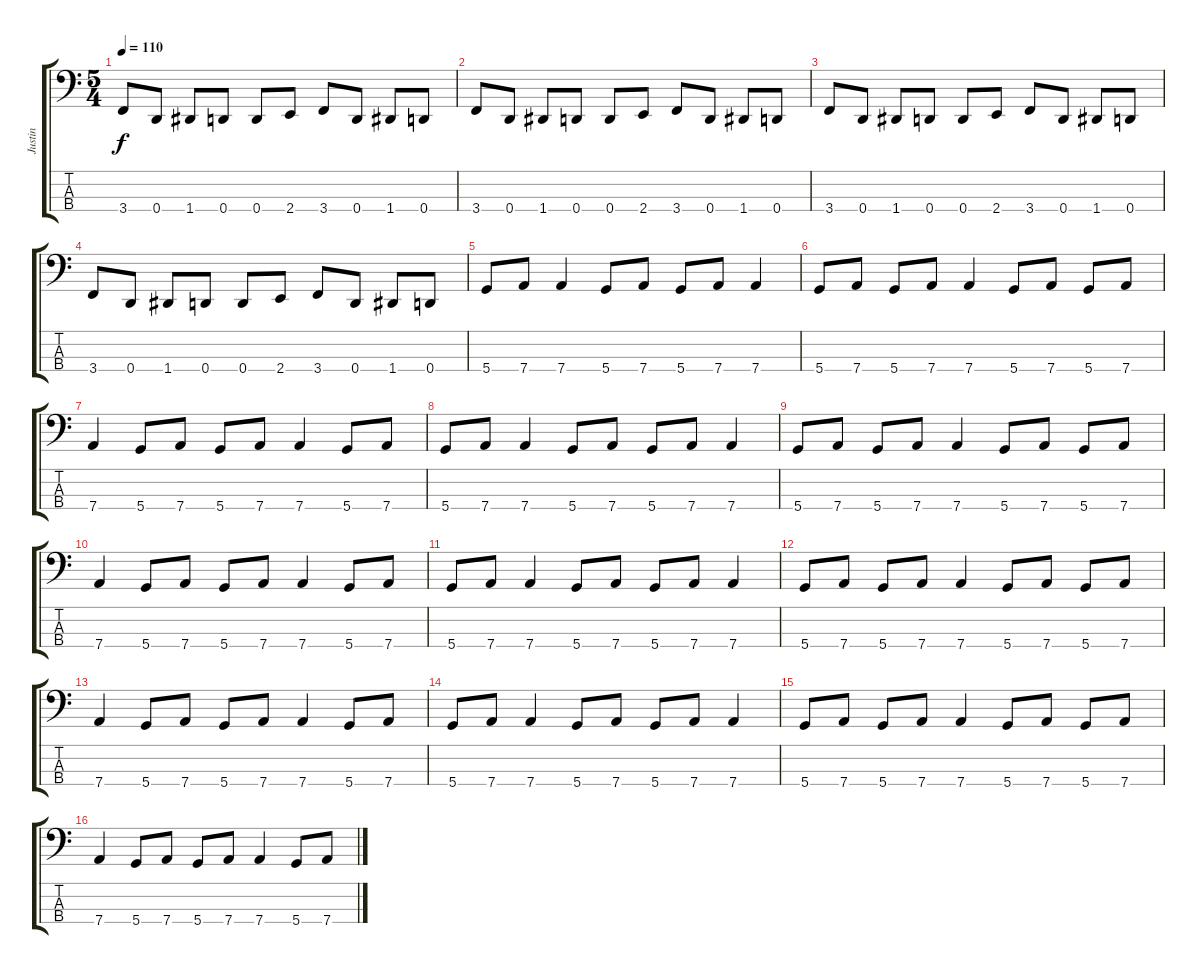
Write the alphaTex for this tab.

\track ("Justin" "Justin") {instrument electricbassfinger}
\staff {score tabs}
\tuning (G2 D2 A1 D1) {hide}
\ts (5 4)
\tempo 110
\clef f4
\ks c
3.4.8{dy f} 0.4.8 1.4.8 0.4.8 0.4.8 2.4.8 3.4.8 0.4.8 1.4.8 0.4.8 |
3.4.8 0.4.8 1.4.8 0.4.8 0.4.8 2.4.8 3.4.8 0.4.8 1.4.8 0.4.8 |
3.4.8 0.4.8 1.4.8 0.4.8 0.4.8 2.4.8 3.4.8 0.4.8 1.4.8 0.4.8 |
3.4.8 0.4.8 1.4.8 0.4.8 0.4.8 2.4.8 3.4.8 0.4.8 1.4.8 0.4.8 |
5.4.8 7.4.8 7.4.4 5.4.8 7.4.8 5.4.8 7.4.8 7.4.4 |
5.4.8 7.4.8 5.4.8 7.4.8 7.4.4 5.4.8 7.4.8 5.4.8 7.4.8 |
7.4.4 5.4.8 7.4.8 5.4.8 7.4.8 7.4.4 5.4.8 7.4.8 |
5.4.8 7.4.8 7.4.4 5.4.8 7.4.8 5.4.8 7.4.8 7.4.4 |
5.4.8 7.4.8 5.4.8 7.4.8 7.4.4 5.4.8 7.4.8 5.4.8 7.4.8 |
7.4.4 5.4.8 7.4.8 5.4.8 7.4.8 7.4.4 5.4.8 7.4.8 |
5.4.8 7.4.8 7.4.4 5.4.8 7.4.8 5.4.8 7.4.8 7.4.4 |
5.4.8 7.4.8 5.4.8 7.4.8 7.4.4 5.4.8 7.4.8 5.4.8 7.4.8 |
7.4.4 5.4.8 7.4.8 5.4.8 7.4.8 7.4.4 5.4.8 7.4.8 |
5.4.8 7.4.8 7.4.4 5.4.8 7.4.8 5.4.8 7.4.8 7.4.4 |
5.4.8 7.4.8 5.4.8 7.4.8 7.4.4 5.4.8 7.4.8 5.4.8 7.4.8 |
7.4.4 5.4.8 7.4.8 5.4.8 7.4.8 7.4.4 5.4.8 7.4.8
